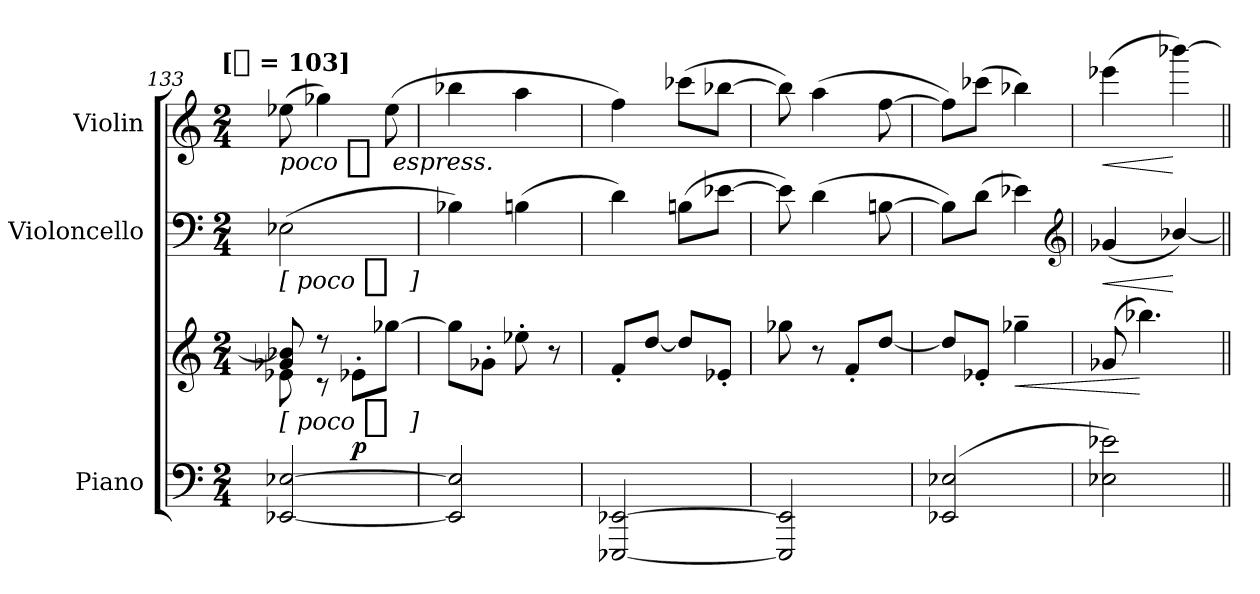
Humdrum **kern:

**kern	**kern	**dynam	**kern	**dynam	**kern	**dynam
*part3	*part3	*part3	*part2	*part2	*part1	*part1
*staff4	*staff3	*staff3/4	*staff2	*staff2	*staff1	*staff1
*I"Piano	*	*	*I"Violoncello	*	*I"Violin	*
*I'Pno.	*	*	*I'Vc.	*	*I'Vln.	*
*clefF4	*clefG2	*	*clefF4	*	*clefG2	*
*k[]	*k[]	*	*k[]	*	*k[]	*
*C:	*C:	*	*C:	*	*C:	*
!!LO:TX:omd:t=[[quarter] = 103]
*M2/4	*M2/4	*	*M2/4	*	*M2/4	*
*MM103	*MM103	*	*MM103	*	*MM103	*
=133	=133	=133	=133	=133	=133	=133
*	*^	*	*	*	*	*
!	!	!	!LO:DY:t=[ poco %s ]	!	!LO:DY:t=[ poco %s ]	!	!LO:DY:t=poco %s espress.
[2EE-X [2E-X	8g-X 8b-X]	8e-X	f	(2E-X	f	(8ee-X:	f
.	8r	8r	.	.	.	4gg-X)	.
.	8e-X'L	4ryy	p	.	.	.	.
.	[8gg-XJ	.	.	.	.	(8ee-	.
*	*v	*v	*	*	*	*	*
=134	=134	=134	=134	=134	=134	=134
2EE-] 2E-]	8gg-L]	.	4B-X)	.	4bb-X	.
.	8g-X'J	.	.	.	.	.
.	8ee-X'	.	(4Bn	.	4aa	.
.	8r	.	.	.	.	.
=135	=135	=135	=135	=135	=135	=135
[2EEE-X [2EE-X	8f'L	.	4d)	.	4ff)	.
.	[8ddJ	.	.	.	.	.
.	8ddL]	.	(8BnL	.	(8ccc-XL	.
.	8e-X'J	.	[8e-XJ	.	[8bb-XJ	.
=136	=136	=136	=136	=136	=136	=136
2EEE-] 2EE-]	8gg-X	.	8e-])	.	8bb-])	.
.	8r	.	(4d	.	(4aa	.
.	8f'L	.	.	.	.	.
.	[8ddJ	.	[8Bn	.	[8ff	.
=137	=137	=137	=137	=137	=137	=137
(>2EE-X 2E-X	8ddL]	.	8BL])	.	8ffL])	.
.	8e-X'J	.	(8dJ	.	(8ccc-XJ	.
!	!	!LO:HP:b	!	!	!	!
.	4gg-X~	<	4e-X)	.	4bb-X)	.
*	*	*	*clefG2	*	*	*
=138	=138	=138	=138	=138	=138	=138
!	!	!	!	!LO:HP:b	!	!LO:HP:b
2E-X 2e-X)	(>8g-X	.	(4g-X	<	(4eee-X	<
.	4.bb-X)	[	.	.	.	.
.	.	.	[4b-X/)	[	[4bbb-X)	[
=||	=||	=||	=||	=||	=||	=||
*-	*-	*-	*-	*-	*-	*-
